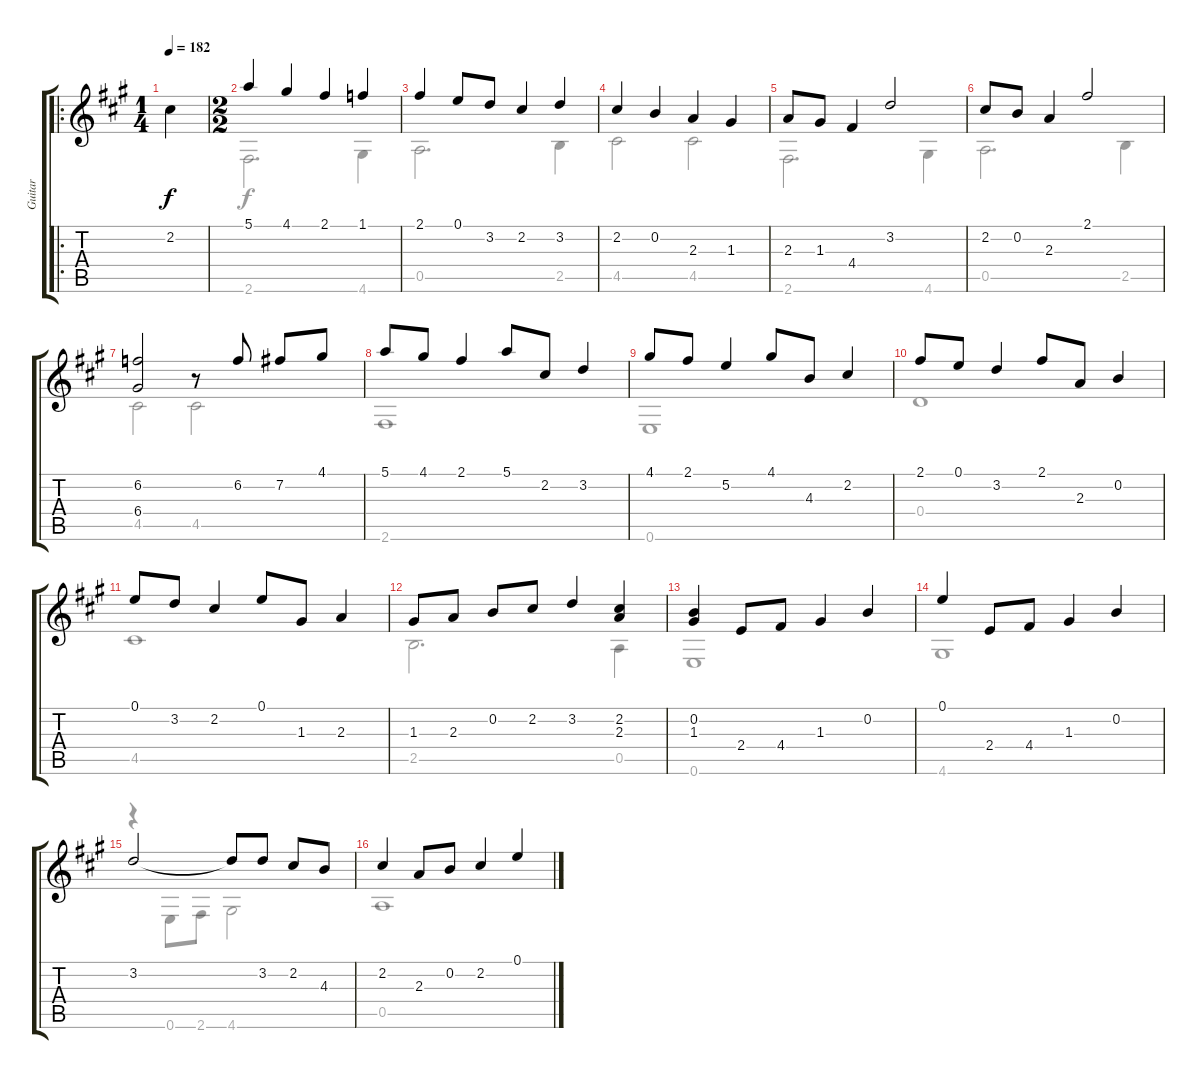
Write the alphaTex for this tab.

\track ("Guitar" "Guitar") {instrument acousticguitarnylon}
\staff {score tabs}
\tuning (E4 B3 G3 D3 A2 E2) {hide}
\voice
\ro
\ts (1 4)
\tempo 182
\clef g2
\ks a
2.2.4{dy f instrument acousticguitarnylon} |
\ts (2 2)
5.1.4 4.1.4 2.1.4 1.1.4 |
2.1.4 0.1.8 3.2.8 2.2.4 3.2.4 |
2.2.4 0.2.4 2.3.4 1.3.4 |
2.3.8 1.3.8 4.4.4 3.2.2 |
2.2.8 0.2.8 2.3.4 2.1.2 |
(6.2 6.4).2 r.8 6.2.8 7.2.8 4.1.8 |
5.1.8 4.1.8 2.1.4 5.1.8 2.2.8 3.2.4 |
4.1.8 2.1.8 5.2.4 4.1.8 4.3.8 2.2.4 |
2.1.8 0.1.8 3.2.4 2.1.8 2.3.8 0.2.4 |
0.1.8 3.2.8 2.2.4 0.1.8 1.3.8 2.3.4 |
1.3.8 2.3.8 0.2.8 2.2.8 3.2.4 (2.2 2.3).4 |
(0.2 1.3).4 2.4.8 4.4.8 1.3.4 0.2.4 |
0.1.4 2.4.8 4.4.8 1.3.4 0.2.4 |
3.2.2 3.2{t}.8 3.2.8 2.2.8 4.3.8 |
2.2.4 2.3.8 0.2.8 2.2.4 0.1.4
\voice
\clef g2
\ottava regular
\simile none
\ks a
|
2.6.2{d} 4.6.4 |
0.5.2{d} 2.5.4 |
4.5.2 4.5.2 |
2.6.2{d} 4.6.4 |
0.5.2{d} 2.5.4 |
4.5.2 4.5.2 |
2.6.1 |
0.6.1 |
0.4.1 |
4.5.1 |
2.5.2{d} 0.5.4 |
0.6.1 |
4.6.1 |
r.4 0.6.8 2.6.8 4.6.2 |
0.5.1
